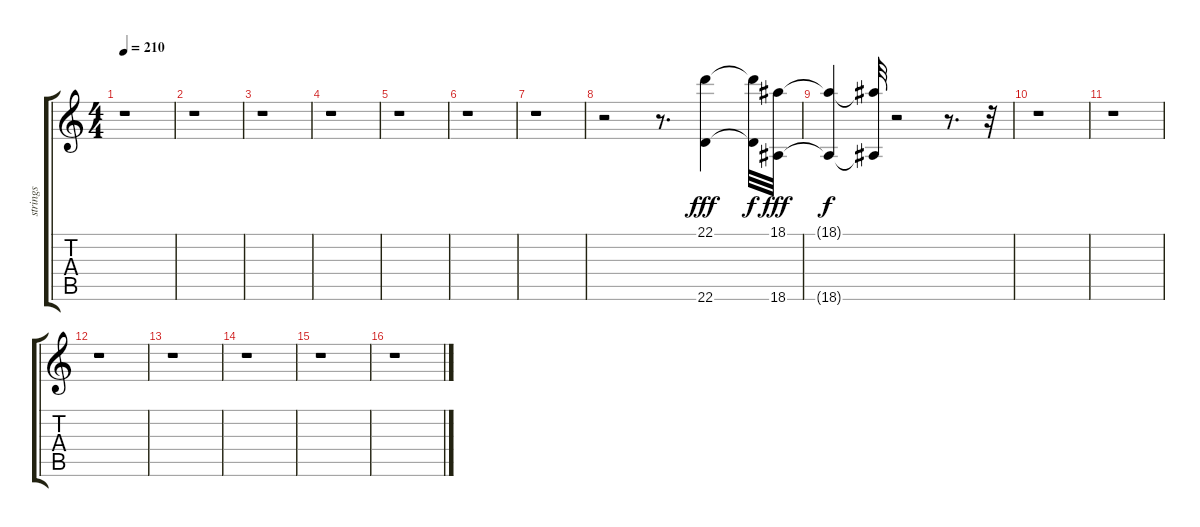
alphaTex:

\track ("strings             " "strings   ") {instrument stringensemble1}
\staff {score tabs}
\tuning (E4 B3 G3 D3 A2 E2) {hide}
\ts (4 4)
\tempo 210
\clef g2
\ks c
r.1{dy fff} |
r.1 |
r.1 |
r.1 |
r.1 |
r.1 |
r.1 |
r.2 r.8{d} (22.1 22.6).4 (22.1{t} 22.6{t}).32{dy f} (18.1 18.6).32{dy fff} |
(18.1{t} 18.6{t}).4{dy f} (18.1{t} 18.6{t}).32 r.2 r.8{d} r.32 |
r.1 |
r.1 |
r.1 |
r.1 |
r.1 |
r.1 |
r.1
